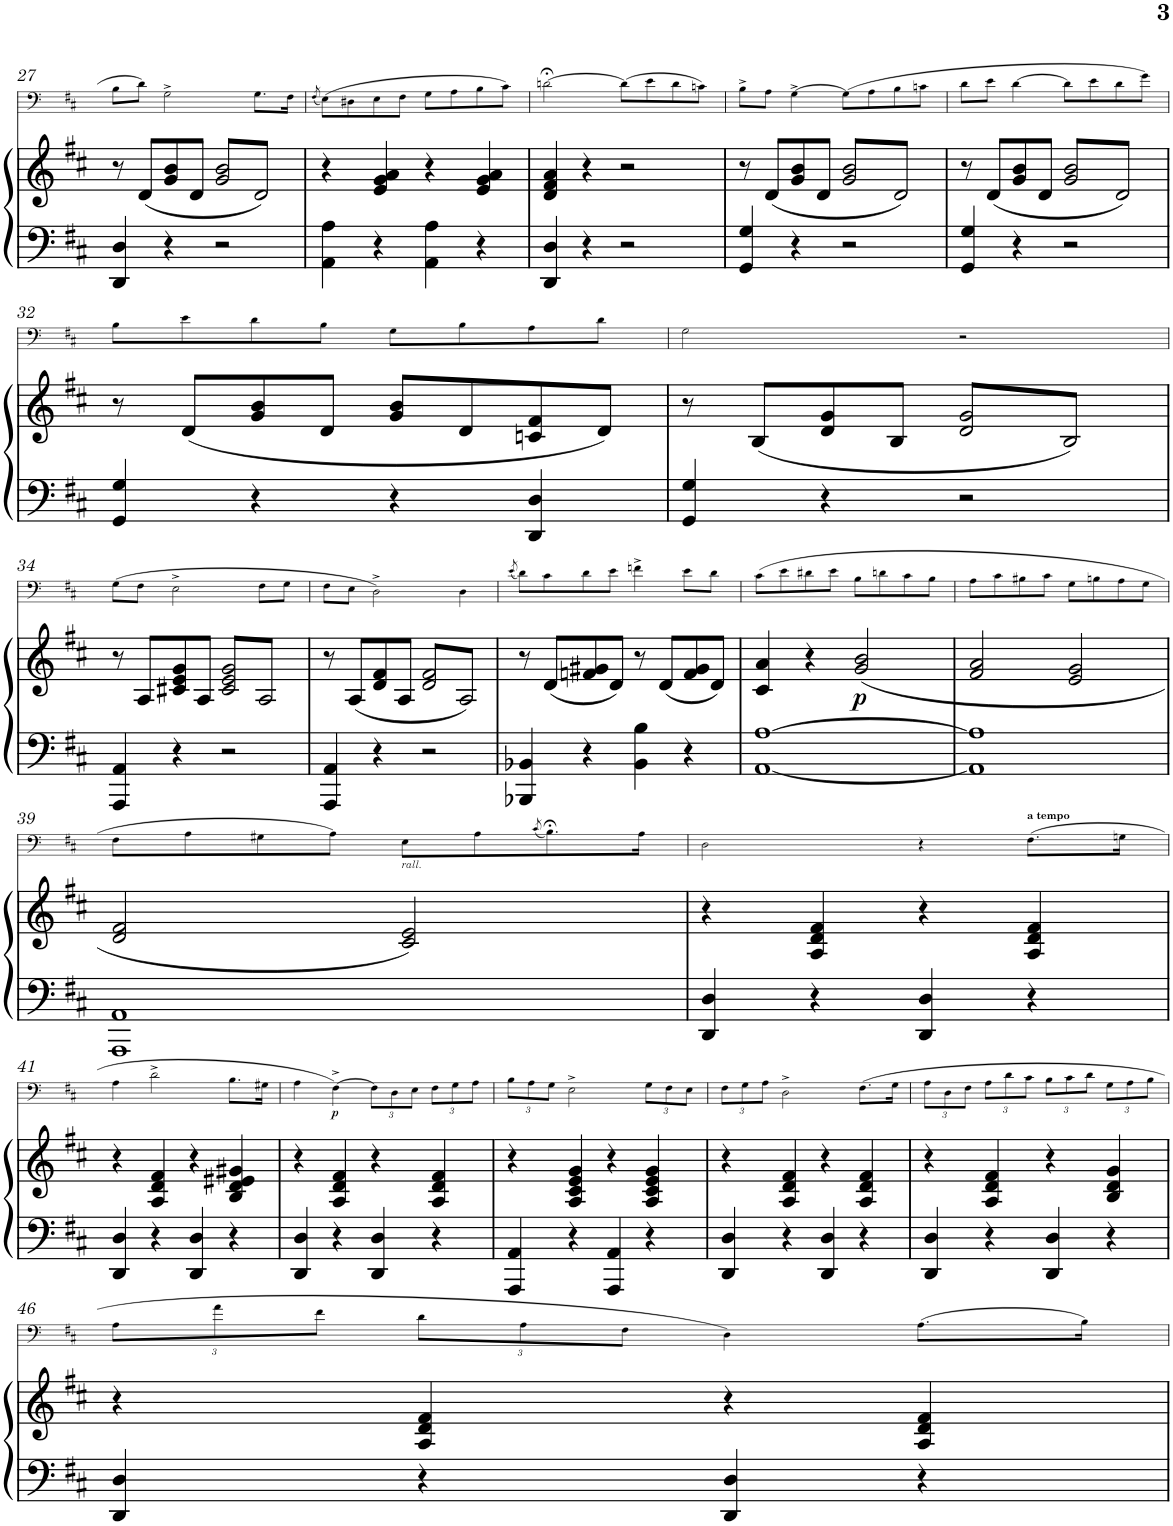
**kern	**kern	**dynam	**kern	**dynam
*part2	*part2	*part2	*part1	*part1
*staff3	*staff2	*staff2/3	*staff1	*staff1
*I"Piano	*	*	*I"Trombone	*
*I'Pno	*	*	*I'Trb	*
!!LO:PB:g=z
*clefF4	*clefG2	*	*clefF4	*
*k[f#c#]	*k[f#c#]	*	*k[f#c#]	*
*M4/4	*M4/4	*	*M4/4	*
*met(c)	*met(c)	*	*met(c)	*
=27	=27	=27	=27	=27
4DD/ 4D/	8r	.	8B\L	.
.	(8d/L	.	8d\J	.
4r	8g/ 8b/	.	2G^\	.
.	8d/J	.	.	.
*	*tremolo	*	*	*
2r	16g/ 16b/LL	.	.	.
.	16d/)	.	.	.
.	16g/ 16b/	.	.	.
.	16d/)	.	.	.
.	16g/ 16b/	.	8.G\L	.
.	16d/)	.	.	.
.	16g/ 16b/	.	.	.
.	16d/)JJ	.	16F#\Jk	.
*	*Xtremolo	*	*	*
=28	=28	=28	=28	=28
.	.	.	(8qF#/	.
4AA\ 4A\	4r	.	(>8E\L)	.
.	.	.	.	.
.	.	.	8D#X\	.
.	.	.	.	.
4r	4e/ 4g/ 4a/	.	8E\	.
.	.	.	8F#\J	.
4AA\ 4A\	4r	.	8G\L	.
.	.	.	8A\	.
4r	4e/ 4g/ 4a/	.	8B\	.
.	.	.	8c#\J)	.
=29	=29	=29	=29	=29
4DD/ 4D/	4d/ 4f#/ 4a/	.	[>2dn;<\	.
4r	4r	.	.	.
2r	2r	.	(8d\L]	.
.	.	.	8e\	.
.	.	.	8d\	.
.	.	.	8cn\J)	.
=30	=30	=30	=30	=30
4GG/ 4G/	8r	.	8B^\L	.
.	(8d/L	.	8A\J	.
4r	8g/ 8b/	.	[>4G^\	.
.	8d/J	.	.	.
*	*tremolo	*	*	*
2r	16g/ 16b/LL	.	(8G\L]	.
.	16d/)	.	.	.
.	16g/ 16b/	.	8A\	.
.	16d/)	.	.	.
.	16g/ 16b/	.	8B\	.
.	16d/)	.	.	.
.	16g/ 16b/	.	8cn\J	.
.	16d/)JJ	.	.	.
*	*Xtremolo	*	*	*
=31	=31	=31	=31	=31
4GG/ 4G/	8r	.	8d\L	.
.	.	.	.	.
.	(8d/L	.	8e\J	.
.	.	.	.	.
4r	8g/ 8b/	.	[>4d\	.
.	8d/J	.	.	.
*	*tremolo	*	*	*
2r	16g/ 16b/LL	.	8d\L]	.
.	16d/)	.	.	.
.	16g/ 16b/	.	8e\	.
.	16d/)	.	.	.
.	16g/ 16b/	.	8d\	.
.	16d/)	.	.	.
.	16g/ 16b/	.	8g\J)	.
.	16d/)JJ	.	.	.
*	*Xtremolo	*	*	*
!!LO:LB:g=z
=32	=32	=32	=32	=32
4GG/ 4G/	8r	.	8B\L	.
.	.	.	.	.
.	(8d/L	.	8e\	.
.	.	.	.	.
4r	8g/ 8b/	.	8d\	.
.	8d/J	.	8B\J	.
4r	8g/ 8b/L	.	8G\L	.
.	8d/	.	8B\	.
4DD/ 4D/	8cn/ 8f#/	.	8A\	.
.	8d/J)	.	8d\J	.
=33	=33	=33	=33	=33
4GG/ 4G/	8r	.	2G\	.
.	(8B/L	.	.	.
4r	8d/ 8g/	.	.	.
.	8B/J	.	.	.
*	*tremolo	*	*	*
2r	16d/ 16g/LL	.	2r	.
.	16B/)	.	.	.
.	16d/ 16g/	.	.	.
.	16B/)	.	.	.
.	16d/ 16g/	.	.	.
.	16B/)	.	.	.
.	16d/ 16g/	.	.	.
.	16B/)JJ	.	.	.
*	*Xtremolo	*	*	*
!!LO:LB:g=z
=34	=34	=34	=34	=34
4AAA/ 4AA/	8r	.	(>8G\L	.
.	.	.	.	.
.	8A/L	.	8F#\J	.
.	.	.	.	.
4r	8c#X/ 8e/ 8g/	.	2E^\	.
.	8A/J	.	.	.
*	*tremolo	*	*	*
2r	16c#/ 16e/ 16g/LL	.	.	.
.	16A/	.	.	.
.	16c#/ 16e/ 16g/	.	.	.
.	16A/	.	.	.
.	16c#/ 16e/ 16g/	.	8F#\L	.
.	16A/	.	.	.
.	16c#/ 16e/ 16g/	.	8G\J	.
.	16A/JJ	.	.	.
*	*Xtremolo	*	*	*
=35	=35	=35	=35	=35
4AAA/ 4AA/	8r	.	8F#\L	.
.	.	.	.	.
.	(8A/L	.	8E\J	.
.	.	.	.	.
4r	8d/ 8f#/	.	2D^\)	.
.	8A/J	.	.	.
*	*tremolo	*	*	*
2r	16d/ 16f#/LL	.	.	.
.	16A/)	.	.	.
.	16d/ 16f#/	.	.	.
.	16A/)	.	.	.
.	16d/ 16f#/	.	4D\	.
.	16A/)	.	.	.
.	16d/ 16f#/	.	.	.
.	16A/)JJ	.	.	.
*	*Xtremolo	*	*	*
=36	=36	=36	=36	=36
.	.	.	(8qe/	.
4BBB-X/ 4BB-X/	8r	.	8d\L)	.
.	.	.	.	.
.	(8d/L	.	8c#\	.
.	.	.	.	.
4r	8fn/ 8g#X/	.	8d\	.
.	8d/J)	.	8e\J	.
4BB-\ 4B\	8r	.	4fn^\	.
.	(8d/L	.	.	.
4r	8f/ 8g#/	.	8e\L	.
.	8d/J)	.	8d\J	.
=37	=37	=37	=37	=37
[1AA [1A	4c#/ 4a/	.	(8c#\L	.
.	.	.	8e\	.
.	4r	.	8d#X\	.
.	.	.	8e\J	.
!	!	!LO:DY:b	!	!
.	(<2g/ 2b/	p	8B\L	.
.	.	.	8dn\	.
.	.	.	8c#\	.
.	.	.	8B\J	.
=38	=38	=38	=38	=38
1AA] 1A]	2f#/ 2a/	.	8A\L	.
.	.	.	8c#\	.
.	.	.	8B#X\	.
.	.	.	8c#\J	.
.	2e/ 2g/	.	8G\L	.
.	.	.	8Bn\	.
.	.	.	8A\	.
.	.	.	8G\J	.
!!LO:LB:g=z
=39	=39	=39	=39	=39
1AAA 1AA	2d/ 2f#/	.	8F#\L	.
.	.	.	8A\	.
.	.	.	8G#X\	.
.	.	.	8A\J)	.
!	!	!	!LO:TX:b:i:t=rall.	!
.	2c#/ 2e/)	.	8E\L	.
.	.	.	8A\	.
.	.	.	(8qc#/	.
.	.	.	8.B;<\)	.
.	.	.	16A\Jk	.
=40	=40	=40	=40	=40
4DD/ 4D/	4r	.	2D\	.
4r	4A/ 4d/ 4f#/	.	.	.
4DD/ 4D/	4r	.	4r	.
!	!	!	!LO:TX:a:B:t=a tempo	!
4r	4A/ 4d/ 4f#/	.	(8.F#\L	.
.	.	.	16Gn\Jk	.
!!LO:LB:g=z
=41	=41	=41	=41	=41
4DD/ 4D/	4r	.	4A\	.
4r	4A/ 4d/ 4f#/	.	2d^\	.
4DD/ 4D/	4r	.	.	.
4r	4B/ 4d/ 4e#X/ 4g#X/	.	8.B\L	.
.	.	.	16G#X\Jk	.
=42	=42	=42	=42	=42
4DD/ 4D/	4r	.	4A\	.
!	!	!	!	!LO:DY:b
4r	4A/ 4d/ 4f#/	.	[4F#^\)	p
*	*	*	*Xbrackettup	*
4DD/ 4D/	4r	.	12F#\L]	.
.	.	.	12D\	.
.	.	.	12E\J	.
4r	4A/ 4d/ 4f#/	.	12F#\L	.
.	.	.	12G\	.
.	.	.	12A\J	.
=43	=43	=43	=43	=43
4AAA/ 4AA/	4r	.	12B\L	.
.	.	.	12A\	.
.	.	.	12G\J	.
4r	4A/ 4c#/ 4e/ 4g/	.	2E^\	.
4AAA/ 4AA/	4r	.	.	.
4r	4A/ 4c#/ 4e/ 4g/	.	12G\L	.
.	.	.	12F#\	.
.	.	.	12E\J	.
=44	=44	=44	=44	=44
4DD/ 4D/	4r	.	12F#\L	.
.	.	.	12G\	.
.	.	.	12A\J	.
4r	4A/ 4d/ 4f#/	.	2D^\	.
4DD/ 4D/	4r	.	.	.
4r	4A/ 4d/ 4f#/	.	(8.F#\L	.
.	.	.	16G\Jk	.
=45	=45	=45	=45	=45
4DD/ 4D/	4r	.	12A\L	.
.	.	.	12D\	.
.	.	.	12F#\J	.
4r	4A/ 4d/ 4f#/	.	12A\L	.
.	.	.	12d\	.
.	.	.	12c#\J	.
4DD/ 4D/	4r	.	12B\L	.
.	.	.	12c#\	.
.	.	.	12d\J	.
4r	4B/ 4d/ 4g/	.	12G\L	.
.	.	.	12A\	.
.	.	.	12B\J	.
!!LO:LB:g=z
=46	=46	=46	=46	=46
4DD/ 4D/	4r	.	12A\L	.
.	.	.	12a\	.
.	.	.	12f#\J	.
4r	4A/ 4d/ 4f#/	.	12d\L	.
.	.	.	12A\	.
.	.	.	12F#\J	.
4DD/ 4D/	4r	.	4D\)	.
4r	4A/ 4d/ 4f#/	.	(8.A\L	.
.	.	.	16B\Jk)	.
=	=	=	=	=
*-	*-	*-	*-	*-
